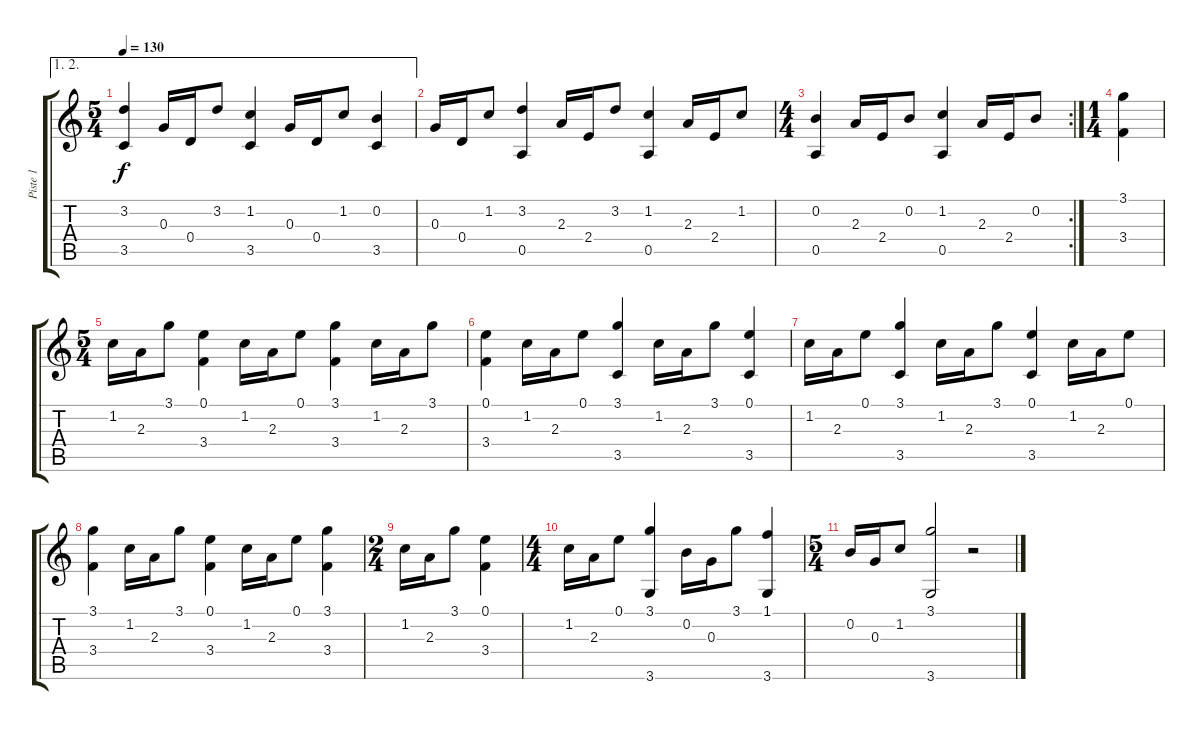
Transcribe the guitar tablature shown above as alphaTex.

\track ("Piste 1" "Piste 1") {instrument acousticguitarnylon}
\staff {score tabs}
\tuning (E4 B3 G3 D3 A2 E2) {hide}
\ae (1 2)
\ts (5 4)
\tempo 130
\clef g2
\ks c
(3.2 3.5).4{dy f instrument acousticguitarnylon} 0.3.16 0.4.16 3.2.8 (1.2 3.5).4 0.3.16 0.4.16 1.2.8 (0.2 3.5).4 |
0.3.16 0.4.16 1.2.8 (3.2 0.5).4 2.3.16 2.4.16 3.2.8 (1.2 0.5).4 2.3.16 2.4.16 1.2.8 |
\rc 2
\ts (4 4)
(0.2 0.5).4 2.3.16 2.4.16 0.2.8 (1.2 0.5).4 2.3.16 2.4.16 0.2.8 |
\ts (1 4)
(3.1 3.4).4 |
\ts (5 4)
1.2.16 2.3.16 3.1.8 (0.1 3.4).4 1.2.16 2.3.16 0.1.8 (3.1 3.4).4 1.2.16 2.3.16 3.1.8 |
(0.1 3.4).4 1.2.16 2.3.16 0.1.8 (3.1 3.5).4 1.2.16 2.3.16 3.1.8 (0.1 3.5).4 |
1.2.16 2.3.16 0.1.8 (3.1 3.5).4 1.2.16 2.3.16 3.1.8 (0.1 3.5).4 1.2.16 2.3.16 0.1.8 |
(3.1 3.4).4 1.2.16 2.3.16 3.1.8 (0.1 3.4).4 1.2.16 2.3.16 0.1.8 (3.1 3.4).4 |
\ts (2 4)
1.2.16 2.3.16 3.1.8 (0.1 3.4).4 |
\ts (4 4)
1.2.16 2.3.16 0.1.8 (3.1 3.6).4 0.2.16 0.3.16 3.1.8 (1.1 3.6).4 |
\ts (5 4)
0.2.16 0.3.16 1.2.8 (3.1 3.6).2 r.2
